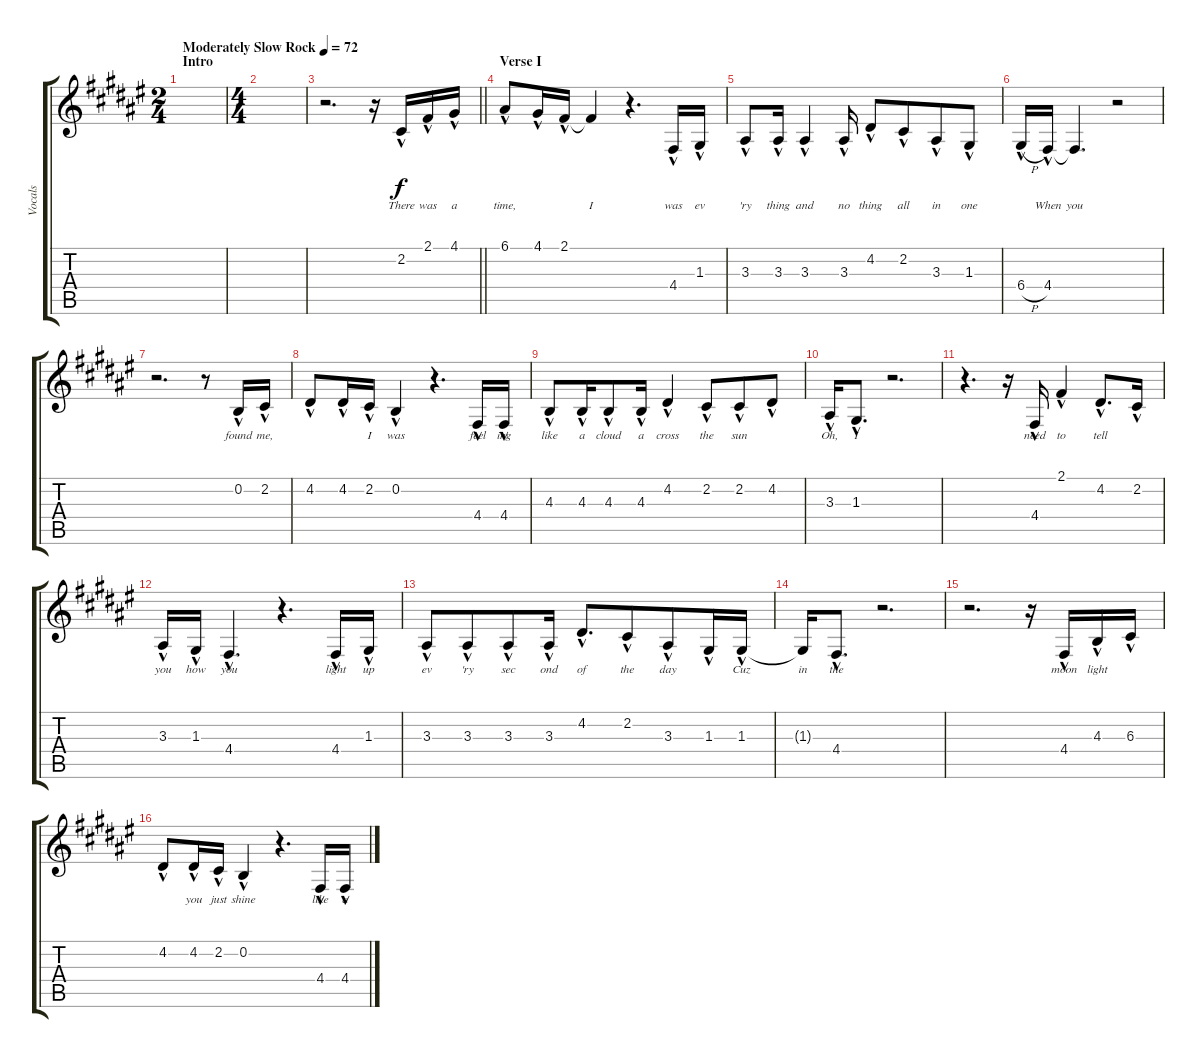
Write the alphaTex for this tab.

\track ("Vocals" "Vocals") {instrument lead2sawtooth}
\staff {score tabs}
\tuning (E4 B3 G3 D3 A2 E2) {hide}
\ts (2 4)
\section ("" "Intro")
\tempo (72 "Moderately Slow Rock")
\clef g2
\ks f#
|
\ts (4 4)
|
\barLineRight lightlight
r.2{d} r.16 2.2{hac}.16{lyrics (0 "There") lyrics (1 "") lyrics (2 "") lyrics (3 "") lyrics (4 "")} 2.1{hac}.16{lyrics (0 "was") lyrics (1 "") lyrics (2 "") lyrics (3 "") lyrics (4 "")} 4.1{hac}.16{lyrics (0 "a") lyrics (1 "") lyrics (2 "") lyrics (3 "") lyrics (4 "")} |
\section ("" "Verse I")
6.1{hac}.8{lyrics (0 "time,") lyrics (1 "") lyrics (2 "") lyrics (3 "") lyrics (4 "")} 4.1{hac}.16{lyrics (0 "") lyrics (1 "") lyrics (2 "") lyrics (3 "") lyrics (4 "")} 2.1{hac}.16{lyrics (0 "") lyrics (1 "") lyrics (2 "") lyrics (3 "") lyrics (4 "")} 2.1{t}.4{lyrics (0 "I") lyrics (1 "") lyrics (2 "") lyrics (3 "") lyrics (4 "")} r.4{d} 4.4{hac}.16{lyrics (0 "was") lyrics (1 "") lyrics (2 "") lyrics (3 "") lyrics (4 "")} 1.3{hac}.16{lyrics (0 "ev") lyrics (1 "") lyrics (2 "") lyrics (3 "") lyrics (4 "")} |
3.3{hac}.8{lyrics (0 "'ry") lyrics (1 "") lyrics (2 "") lyrics (3 "") lyrics (4 "")} 3.3{hac}.16{lyrics (0 "thing") lyrics (1 "") lyrics (2 "") lyrics (3 "") lyrics (4 "")} 3.3{hac}.4{lyrics (0 "and") lyrics (1 "") lyrics (2 "") lyrics (3 "") lyrics (4 "")} 3.3{hac}.16{lyrics (0 "no") lyrics (1 "") lyrics (2 "") lyrics (3 "") lyrics (4 "") beam split} 4.2{hac}.8{lyrics (0 "thing") lyrics (1 "") lyrics (2 "") lyrics (3 "") lyrics (4 "")} 2.2{hac}.8{lyrics (0 "all") lyrics (1 "") lyrics (2 "") lyrics (3 "") lyrics (4 "") beam merge} 3.3{hac}.8{lyrics (0 "in") lyrics (1 "") lyrics (2 "") lyrics (3 "") lyrics (4 "")} 1.3{hac}.8{lyrics (0 "one") lyrics (1 "") lyrics (2 "") lyrics (3 "") lyrics (4 "")} |
6.4{h hac}.16{lyrics (0 "") lyrics (1 "") lyrics (2 "") lyrics (3 "") lyrics (4 "")} 4.4{hac}.16{lyrics (0 "When") lyrics (1 "") lyrics (2 "") lyrics (3 "") lyrics (4 "")} 4.4{t}.4{d lyrics (0 "you") lyrics (1 "") lyrics (2 "") lyrics (3 "") lyrics (4 "")} r.2 |
r.2{d} r.8 0.2{hac}.16{lyrics (0 "found") lyrics (1 "") lyrics (2 "") lyrics (3 "") lyrics (4 "")} 2.2{hac}.16{lyrics (0 "me,") lyrics (1 "") lyrics (2 "") lyrics (3 "") lyrics (4 "")} |
4.2{hac}.8{lyrics (0 "") lyrics (1 "") lyrics (2 "") lyrics (3 "") lyrics (4 "")} 4.2{hac}.16{lyrics (0 "") lyrics (1 "") lyrics (2 "") lyrics (3 "") lyrics (4 "")} 2.2{hac}.16{lyrics (0 "I") lyrics (1 "") lyrics (2 "") lyrics (3 "") lyrics (4 "")} 0.2{hac}.4{lyrics (0 "was") lyrics (1 "") lyrics (2 "") lyrics (3 "") lyrics (4 "")} r.4{d} 4.4{hac}.16{lyrics (0 "feel") lyrics (1 "") lyrics (2 "") lyrics (3 "") lyrics (4 "")} 4.4{hac}.16{lyrics (0 "ing") lyrics (1 "") lyrics (2 "") lyrics (3 "") lyrics (4 "")} |
4.3{hac}.8{lyrics (0 "like") lyrics (1 "") lyrics (2 "") lyrics (3 "") lyrics (4 "")} 4.3{hac}.16{lyrics (0 "a") lyrics (1 "") lyrics (2 "") lyrics (3 "") lyrics (4 "")} 4.3{hac}.8{lyrics (0 "cloud") lyrics (1 "") lyrics (2 "") lyrics (3 "") lyrics (4 "") beam merge} 4.3{hac}.16{lyrics (0 "a") lyrics (1 "") lyrics (2 "") lyrics (3 "") lyrics (4 "")} 4.2{hac}.4{lyrics (0 "cross") lyrics (1 "") lyrics (2 "") lyrics (3 "") lyrics (4 "")} 2.2{hac}.8{lyrics (0 "the") lyrics (1 "") lyrics (2 "") lyrics (3 "") lyrics (4 "") beam merge} 2.2{hac}.8{lyrics (0 "sun") lyrics (1 "") lyrics (2 "") lyrics (3 "") lyrics (4 "")} 4.2{hac}.8{lyrics (0 "") lyrics (1 "") lyrics (2 "") lyrics (3 "") lyrics (4 "")} |
3.3{hac}.16{lyrics (0 "Oh,") lyrics (1 "") lyrics (2 "") lyrics (3 "") lyrics (4 "")} 1.3{hac}.8{d lyrics (0 "I") lyrics (1 "") lyrics (2 "") lyrics (3 "") lyrics (4 "")} r.2{d} |
r.4{d} r.16 4.4{hac}.16{lyrics (0 "need") lyrics (1 "") lyrics (2 "") lyrics (3 "") lyrics (4 "")} 2.1{hac}.4{lyrics (0 "to") lyrics (1 "") lyrics (2 "") lyrics (3 "") lyrics (4 "")} 4.2{hac}.8{d lyrics (0 "tell") lyrics (1 "") lyrics (2 "") lyrics (3 "") lyrics (4 "")} 2.2{hac}.16{lyrics (0 "") lyrics (1 "") lyrics (2 "") lyrics (3 "") lyrics (4 "")} |
3.3{hac}.16{lyrics (0 "you") lyrics (1 "") lyrics (2 "") lyrics (3 "") lyrics (4 "")} 1.3{hac}.16{lyrics (0 "how") lyrics (1 "") lyrics (2 "") lyrics (3 "") lyrics (4 "")} 4.4{hac}.4{d lyrics (0 "you") lyrics (1 "") lyrics (2 "") lyrics (3 "") lyrics (4 "")} r.4{d} 4.4{hac}.16{lyrics (0 "light") lyrics (1 "") lyrics (2 "") lyrics (3 "") lyrics (4 "")} 1.3{hac}.16{lyrics (0 "up") lyrics (1 "") lyrics (2 "") lyrics (3 "") lyrics (4 "")} |
3.3{hac}.8{lyrics (0 "ev") lyrics (1 "") lyrics (2 "") lyrics (3 "") lyrics (4 "")} 3.3{hac}.8{lyrics (0 "'ry") lyrics (1 "") lyrics (2 "") lyrics (3 "") lyrics (4 "") beam merge} 3.3{hac}.8{lyrics (0 "sec") lyrics (1 "") lyrics (2 "") lyrics (3 "") lyrics (4 "")} 3.3{hac}.16{lyrics (0 "ond") lyrics (1 "") lyrics (2 "") lyrics (3 "") lyrics (4 "") beam split} 4.2{hac}.8{d lyrics (0 "of") lyrics (1 "") lyrics (2 "") lyrics (3 "") lyrics (4 "") beam merge} 2.2{hac}.8{lyrics (0 "the") lyrics (1 "") lyrics (2 "") lyrics (3 "") lyrics (4 "") beam merge} 3.3{hac}.8{lyrics (0 "day") lyrics (1 "") lyrics (2 "") lyrics (3 "") lyrics (4 "")} 1.3{hac}.16{lyrics (0 "") lyrics (1 "") lyrics (2 "") lyrics (3 "") lyrics (4 "")} 1.3{hac}.16{lyrics (0 "Cuz") lyrics (1 "") lyrics (2 "") lyrics (3 "") lyrics (4 "")} |
1.3{t}.16{lyrics (0 "in") lyrics (1 "") lyrics (2 "") lyrics (3 "") lyrics (4 "")} 4.4{hac}.8{d lyrics (0 "the") lyrics (1 "") lyrics (2 "") lyrics (3 "") lyrics (4 "")} r.2{d} |
r.2{d} r.16 4.4{hac}.16{lyrics (0 "moon") lyrics (1 "") lyrics (2 "") lyrics (3 "") lyrics (4 "")} 4.3{hac}.16{lyrics (0 "light") lyrics (1 "") lyrics (2 "") lyrics (3 "") lyrics (4 "")} 6.3{hac}.16{lyrics (0 "") lyrics (1 "") lyrics (2 "") lyrics (3 "") lyrics (4 "")} |
4.2{hac}.8{lyrics (0 "") lyrics (1 "") lyrics (2 "") lyrics (3 "") lyrics (4 "")} 4.2{hac}.16{lyrics (0 "you") lyrics (1 "") lyrics (2 "") lyrics (3 "") lyrics (4 "")} 2.2{hac}.16{lyrics (0 "just") lyrics (1 "") lyrics (2 "") lyrics (3 "") lyrics (4 "")} 0.2{hac}.4{lyrics (0 "shine") lyrics (1 "") lyrics (2 "") lyrics (3 "") lyrics (4 "")} r.4{d} 4.4{hac}.16{lyrics (0 "like") lyrics (1 "") lyrics (2 "") lyrics (3 "") lyrics (4 "")} 4.4{hac}.16{lyrics (0 "a") lyrics (1 "") lyrics (2 "") lyrics (3 "") lyrics (4 "")}
